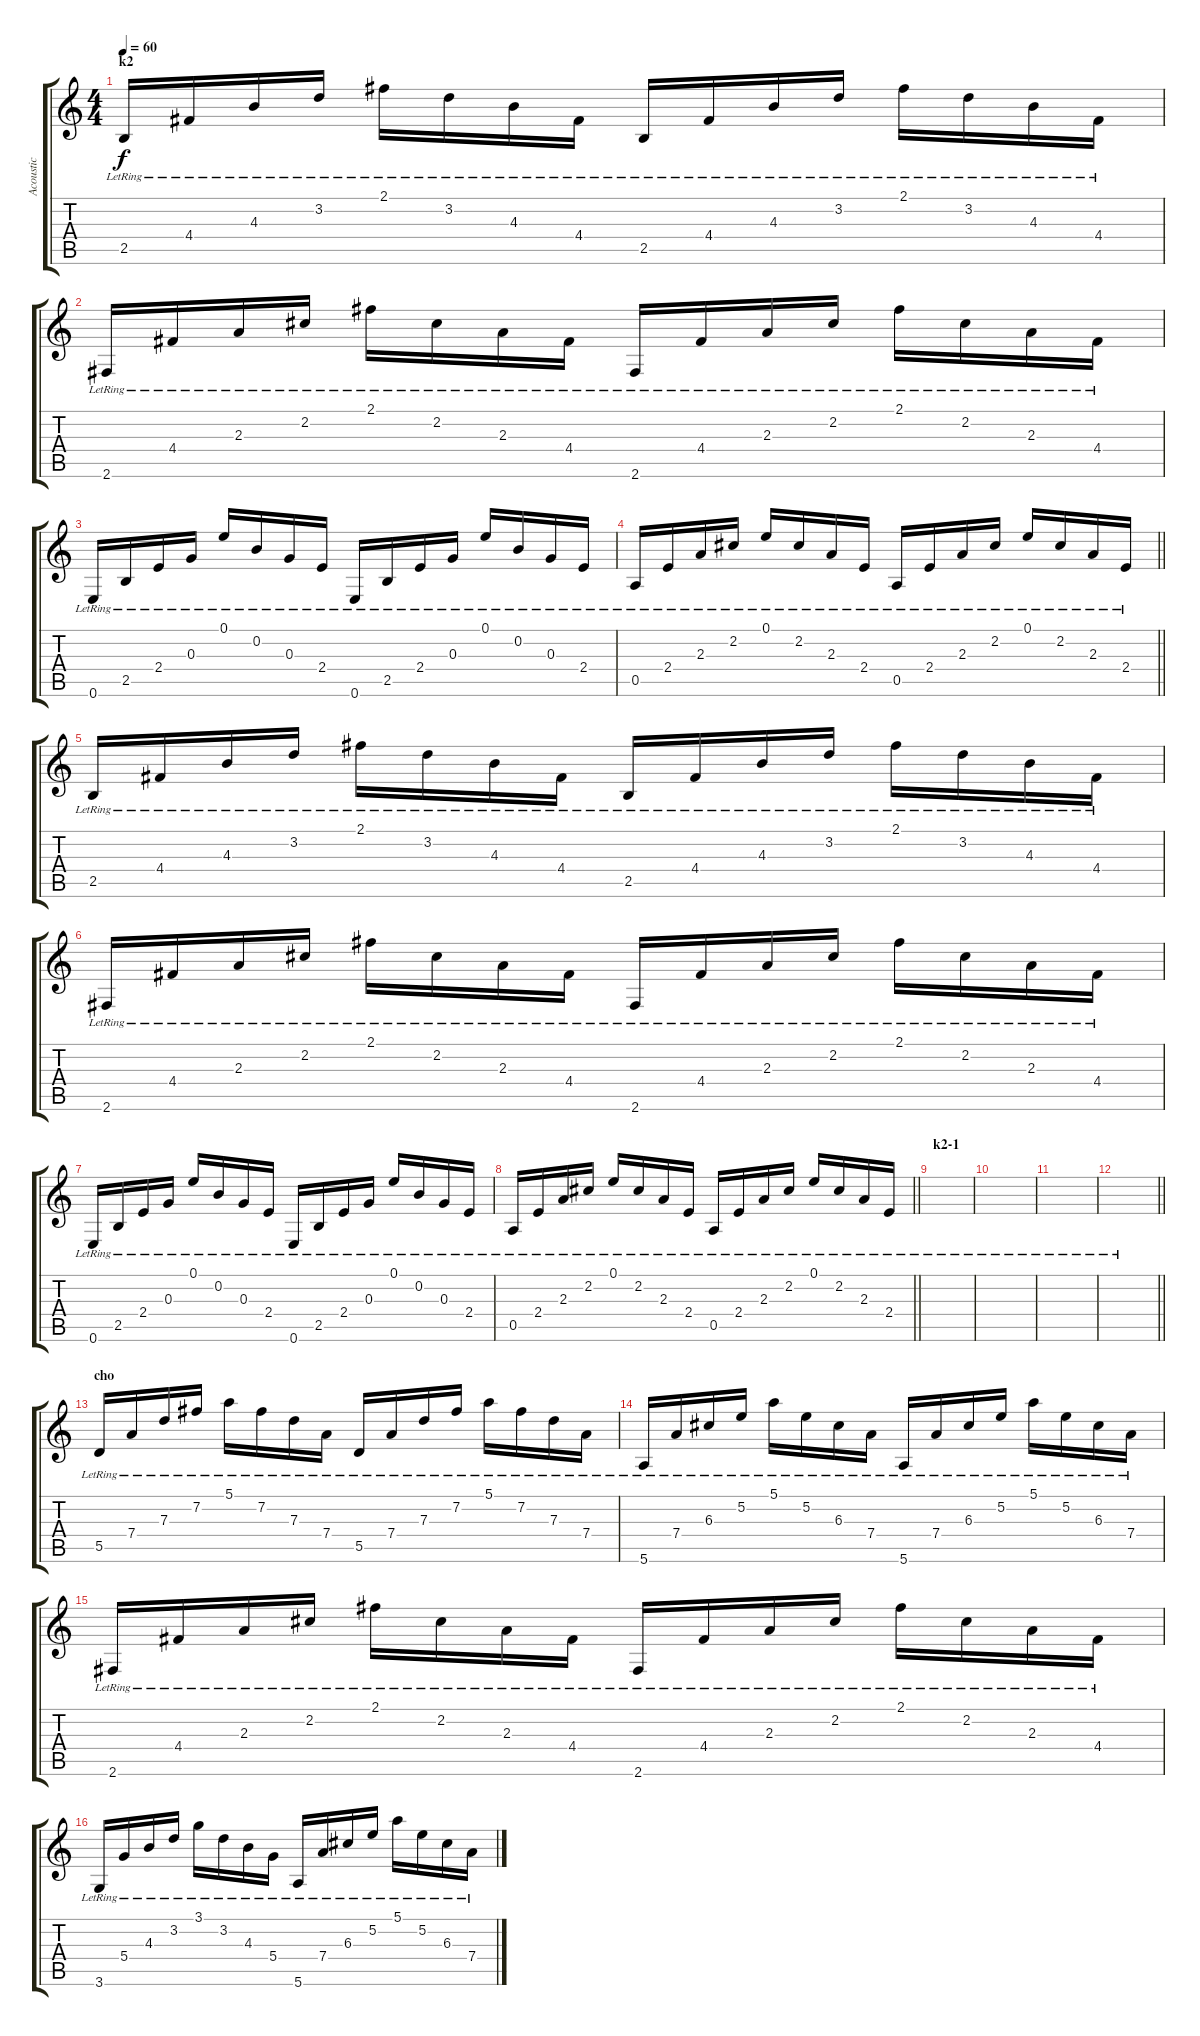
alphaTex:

\track ("Acoustic" "Acoustic") {instrument acousticguitarsteel}
\staff {score tabs}
\tuning (E4 B3 G3 D3 A2 E2) {hide}
\ts (4 4)
\section ("" "k2")
\tempo 60
\clef g2
\ks c
2.5{lr}.16{dy f} 4.4{lr}.16 4.3{lr}.16 3.2{lr}.16 2.1{lr}.16 3.2{lr}.16 4.3{lr}.16 4.4{lr}.16 2.5{lr}.16 4.4{lr}.16 4.3{lr}.16 3.2{lr}.16 2.1{lr}.16 3.2{lr}.16 4.3{lr}.16 4.4{lr}.16 |
2.6{lr}.16 4.4{lr}.16 2.3{lr}.16 2.2{lr}.16 2.1{lr}.16 2.2{lr}.16 2.3{lr}.16 4.4{lr}.16 2.6{lr}.16 4.4{lr}.16 2.3{lr}.16 2.2{lr}.16 2.1{lr}.16 2.2{lr}.16 2.3{lr}.16 4.4{lr}.16 |
0.6{lr}.16 2.5{lr}.16 2.4{lr}.16 0.3{lr}.16 0.1{lr}.16 0.2{lr}.16 0.3{lr}.16 2.4{lr}.16 0.6{lr}.16 2.5{lr}.16 2.4{lr}.16 0.3{lr}.16 0.1{lr}.16 0.2{lr}.16 0.3{lr}.16 2.4{lr}.16 |
\barLineRight lightlight
0.5{lr}.16 2.4{lr}.16 2.3{lr}.16 2.2{lr}.16 0.1{lr}.16 2.2{lr}.16 2.3{lr}.16 2.4{lr}.16 0.5{lr}.16 2.4{lr}.16 2.3{lr}.16 2.2{lr}.16 0.1{lr}.16 2.2{lr}.16 2.3{lr}.16 2.4{lr}.16 |
2.5{lr}.16 4.4{lr}.16 4.3{lr}.16 3.2{lr}.16 2.1{lr}.16 3.2{lr}.16 4.3{lr}.16 4.4{lr}.16 2.5{lr}.16 4.4{lr}.16 4.3{lr}.16 3.2{lr}.16 2.1{lr}.16 3.2{lr}.16 4.3{lr}.16 4.4{lr}.16 |
2.6{lr}.16 4.4{lr}.16 2.3{lr}.16 2.2{lr}.16 2.1{lr}.16 2.2{lr}.16 2.3{lr}.16 4.4{lr}.16 2.6{lr}.16 4.4{lr}.16 2.3{lr}.16 2.2{lr}.16 2.1{lr}.16 2.2{lr}.16 2.3{lr}.16 4.4{lr}.16 |
0.6{lr}.16 2.5{lr}.16 2.4{lr}.16 0.3{lr}.16 0.1{lr}.16 0.2{lr}.16 0.3{lr}.16 2.4{lr}.16 0.6{lr}.16 2.5{lr}.16 2.4{lr}.16 0.3{lr}.16 0.1{lr}.16 0.2{lr}.16 0.3{lr}.16 2.4{lr}.16 |
\barLineRight lightlight
0.5{lr}.16 2.4{lr}.16 2.3{lr}.16 2.2{lr}.16 0.1{lr}.16 2.2{lr}.16 2.3{lr}.16 2.4{lr}.16 0.5{lr}.16 2.4{lr}.16 2.3{lr}.16 2.2{lr}.16 0.1{lr}.16 2.2{lr}.16 2.3{lr}.16 2.4{lr}.16 |
\section ("" "k2-1")
|
|
|
\barLineRight lightlight
|
\section ("" "cho")
5.5{lr}.16 7.4{lr}.16 7.3{lr}.16 7.2{lr}.16 5.1{lr}.16 7.2{lr}.16 7.3{lr}.16 7.4{lr}.16 5.5{lr}.16 7.4{lr}.16 7.3{lr}.16 7.2{lr}.16 5.1{lr}.16 7.2{lr}.16 7.3{lr}.16 7.4{lr}.16 |
5.6{lr}.16 7.4{lr}.16 6.3{lr}.16 5.2{lr}.16 5.1{lr}.16 5.2{lr}.16 6.3{lr}.16 7.4{lr}.16 5.6{lr}.16 7.4{lr}.16 6.3{lr}.16 5.2{lr}.16 5.1{lr}.16 5.2{lr}.16 6.3{lr}.16 7.4{lr}.16 |
2.6{lr}.16 4.4{lr}.16 2.3{lr}.16 2.2{lr}.16 2.1{lr}.16 2.2{lr}.16 2.3{lr}.16 4.4{lr}.16 2.6{lr}.16 4.4{lr}.16 2.3{lr}.16 2.2{lr}.16 2.1{lr}.16 2.2{lr}.16 2.3{lr}.16 4.4{lr}.16 |
3.6{lr}.16 5.4{lr}.16 4.3{lr}.16 3.2{lr}.16 3.1{lr}.16 3.2{lr}.16 4.3{lr}.16 5.4{lr}.16 5.6{lr}.16 7.4{lr}.16 6.3{lr}.16 5.2{lr}.16 5.1{lr}.16 5.2{lr}.16 6.3{lr}.16 7.4{lr}.16
